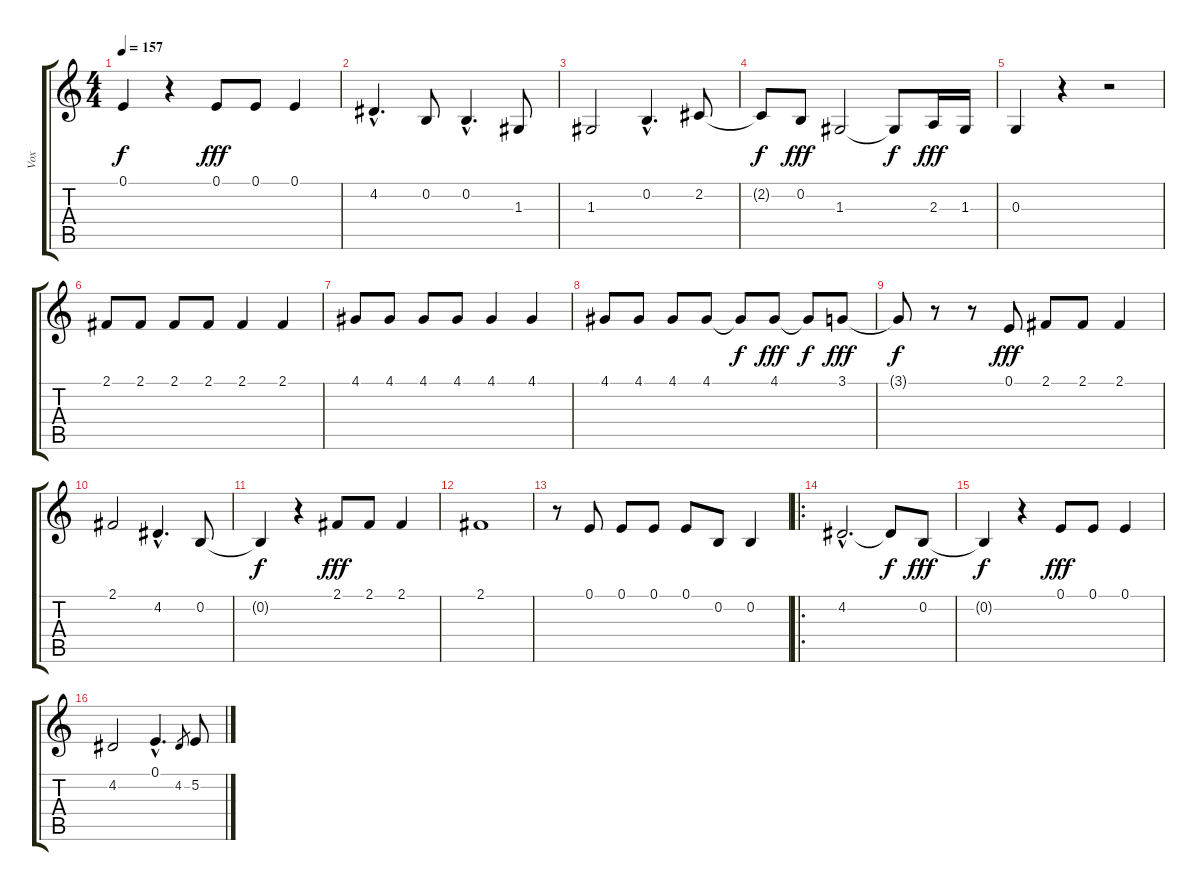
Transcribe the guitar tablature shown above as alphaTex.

\track ("Vox" "Vox") {instrument bassoon}
\staff {score tabs}
\tuning (E4 B3 G3 D3 A2 E2) {hide}
\ts (4 4)
\tempo 157
\clef g2
\ks c
0.1{t}.4{dy f} r.4 0.1.8{dy fff} 0.1.8 0.1.4 |
4.2{hac}.4{d} 0.2.8 0.2{hac}.4{d} 1.3.8 |
1.3.2 0.2{hac}.4{d} 2.2.8 |
2.2{t}.8{dy f} 0.2.8{dy fff} 1.3.2 1.3{t}.8{dy f} 2.3.16{dy fff} 1.3.16 |
0.3.4 r.4 r.2 |
2.1.8 2.1.8 2.1.8 2.1.8 2.1.4 2.1.4 |
4.1.8 4.1.8 4.1.8 4.1.8 4.1.4 4.1.4 |
4.1.8 4.1.8 4.1.8 4.1.8 4.1{t}.8{dy f} 4.1.8{dy fff} 4.1{t}.8{dy f} 3.1.8{dy fff} |
3.1{t}.8{dy f} r.8 r.8 0.1.8{dy fff} 2.1.8 2.1.8 2.1.4 |
2.1.2 4.2{hac}.4{d} 0.2.8 |
0.2{t}.4{dy f} r.4 2.1.8{dy fff} 2.1.8 2.1.4 |
2.1.1 |
r.8 0.1.8 0.1.8 0.1.8 0.1.8 0.2.8 0.2.4 |
\ro
4.2{hac}.2{d} 4.2{t}.8{dy f} 0.2.8{dy fff} |
0.2{t}.4{dy f} r.4 0.1.8{dy fff} 0.1.8 0.1.4 |
4.2.2 0.1{hac}.4{d} 4.2.8{gr} 5.2.8
